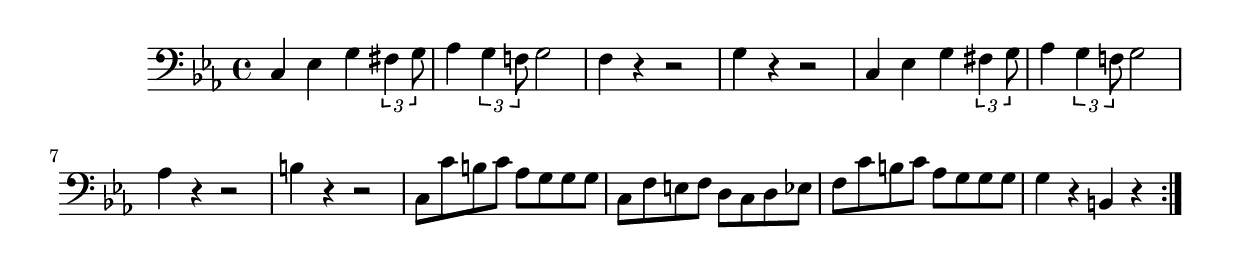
\version "2.19.49"
%{\header {
  title = "Who Got Dirt on the Carpet Again?"
  composer = "B. Crowell"
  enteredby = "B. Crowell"
}%}
\score{{\key c \minor
\time 4/4
%{\tempo 4=100
%}\clef bass
\transpose a' c {\relative a' {
  a4 c e \tuplet 3/2 {dis4 e8} | f4 \tuplet 3/2 {e4 d!8} e2 | d4 r4 r2 | e4 r4 r2 |
  a,4 c e \tuplet 3/2 {dis4 e8} | f4 \tuplet 3/2 {e4 d!8} e2 | f4 r4 r2 | gis4 r4 r2 |
  a,8 a' gis a f e e e | a, d cis d b a b c | d a' gis a f e e e | e4 r gis, r
  \bar ":|."
}}

}}